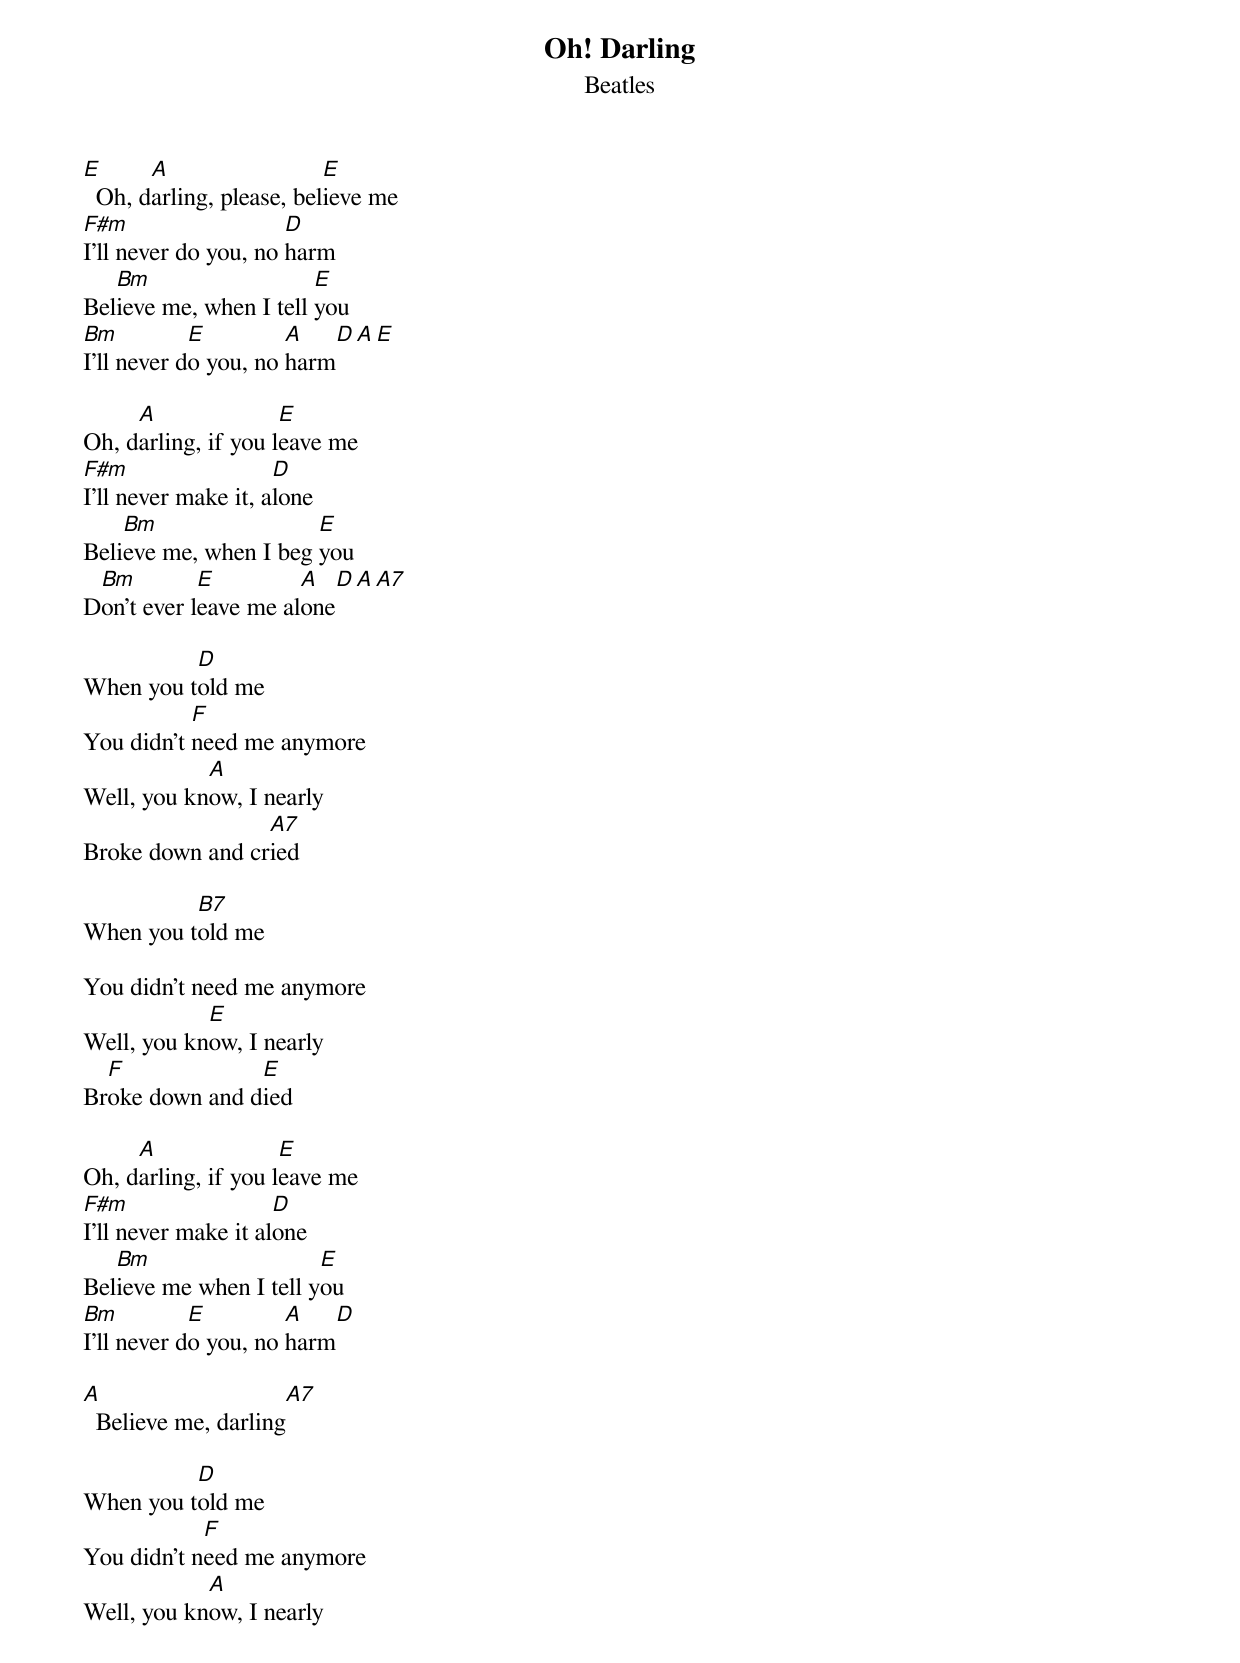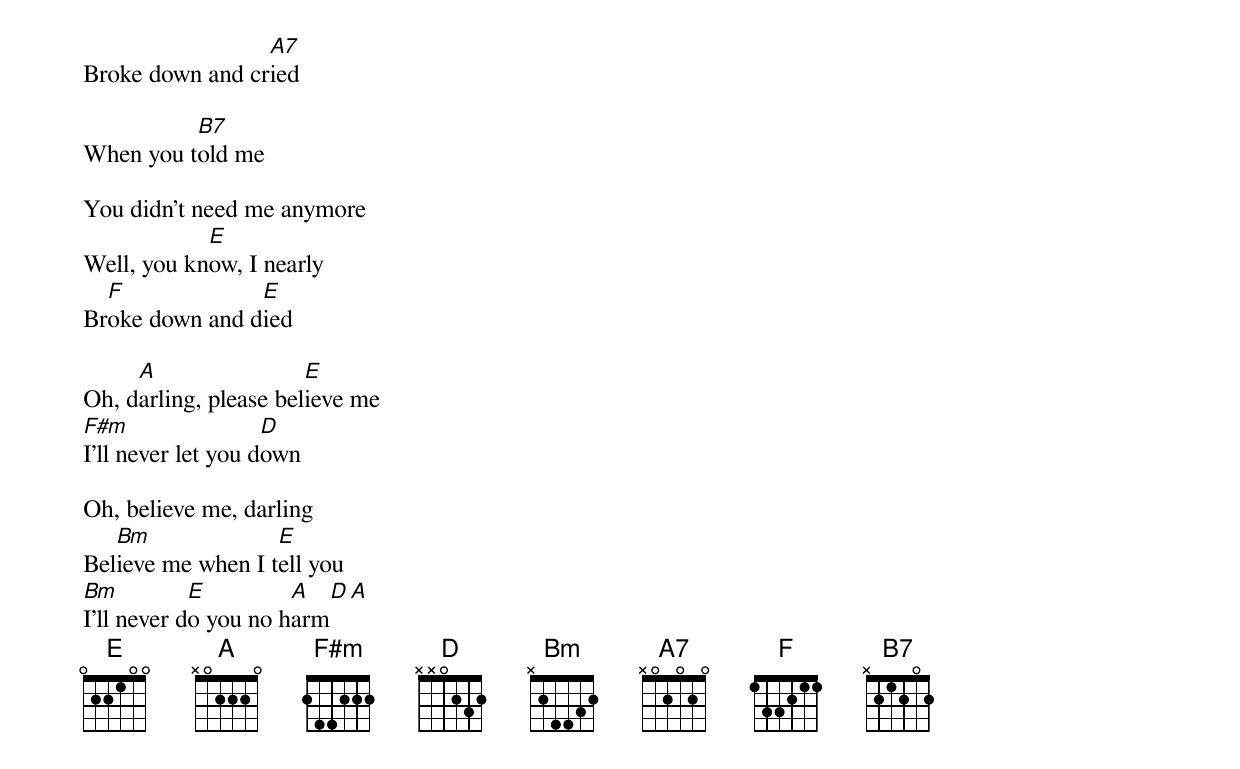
Oh! Darling
Beatles

E      A                  E
  Oh, darling, please, believe me
F#m                   D
I'll never do you, no harm
   Bm                   E
Believe me, when I tell you
Bm          E         A    D  A  E
I'll never do you, no harm

     A               E
Oh, darling, if you leave me
F#m                  D
I'll never make it, alone
    Bm                 E
Believe me, when I beg you
 Bm         E         A    D  A  A7
Don't ever leave me alone

          D
When you told me
           F
You didn't need me anymore
            A
Well, you know, I nearly
                 A7
Broke down and cried

          B7
When you told me

You didn't need me anymore
            E
Well, you know, I nearly
  F             E
Broke down and died

     A               E
Oh, darling, if you leave me
F#m                  D
I'll never make it alone
   Bm                   E
Believe me when I tell you
Bm          E         A   D
I'll never do you, no harm

A                     A7
  Believe me, darling

          D
When you told me
            F
You didn't need me anymore
            A
Well, you know, I nearly
                 A7
Broke down and cried

          B7
When you told me

You didn't need me anymore
            E
Well, you know, I nearly
  F             E
Broke down and died

     A                 E
Oh, darling, please believe me
F#m                 D
I'll never let you down

Oh, believe me, darling
   Bm              E
Believe me when I tell you
Bm          E         A  D  A
I'll never do you no harm
